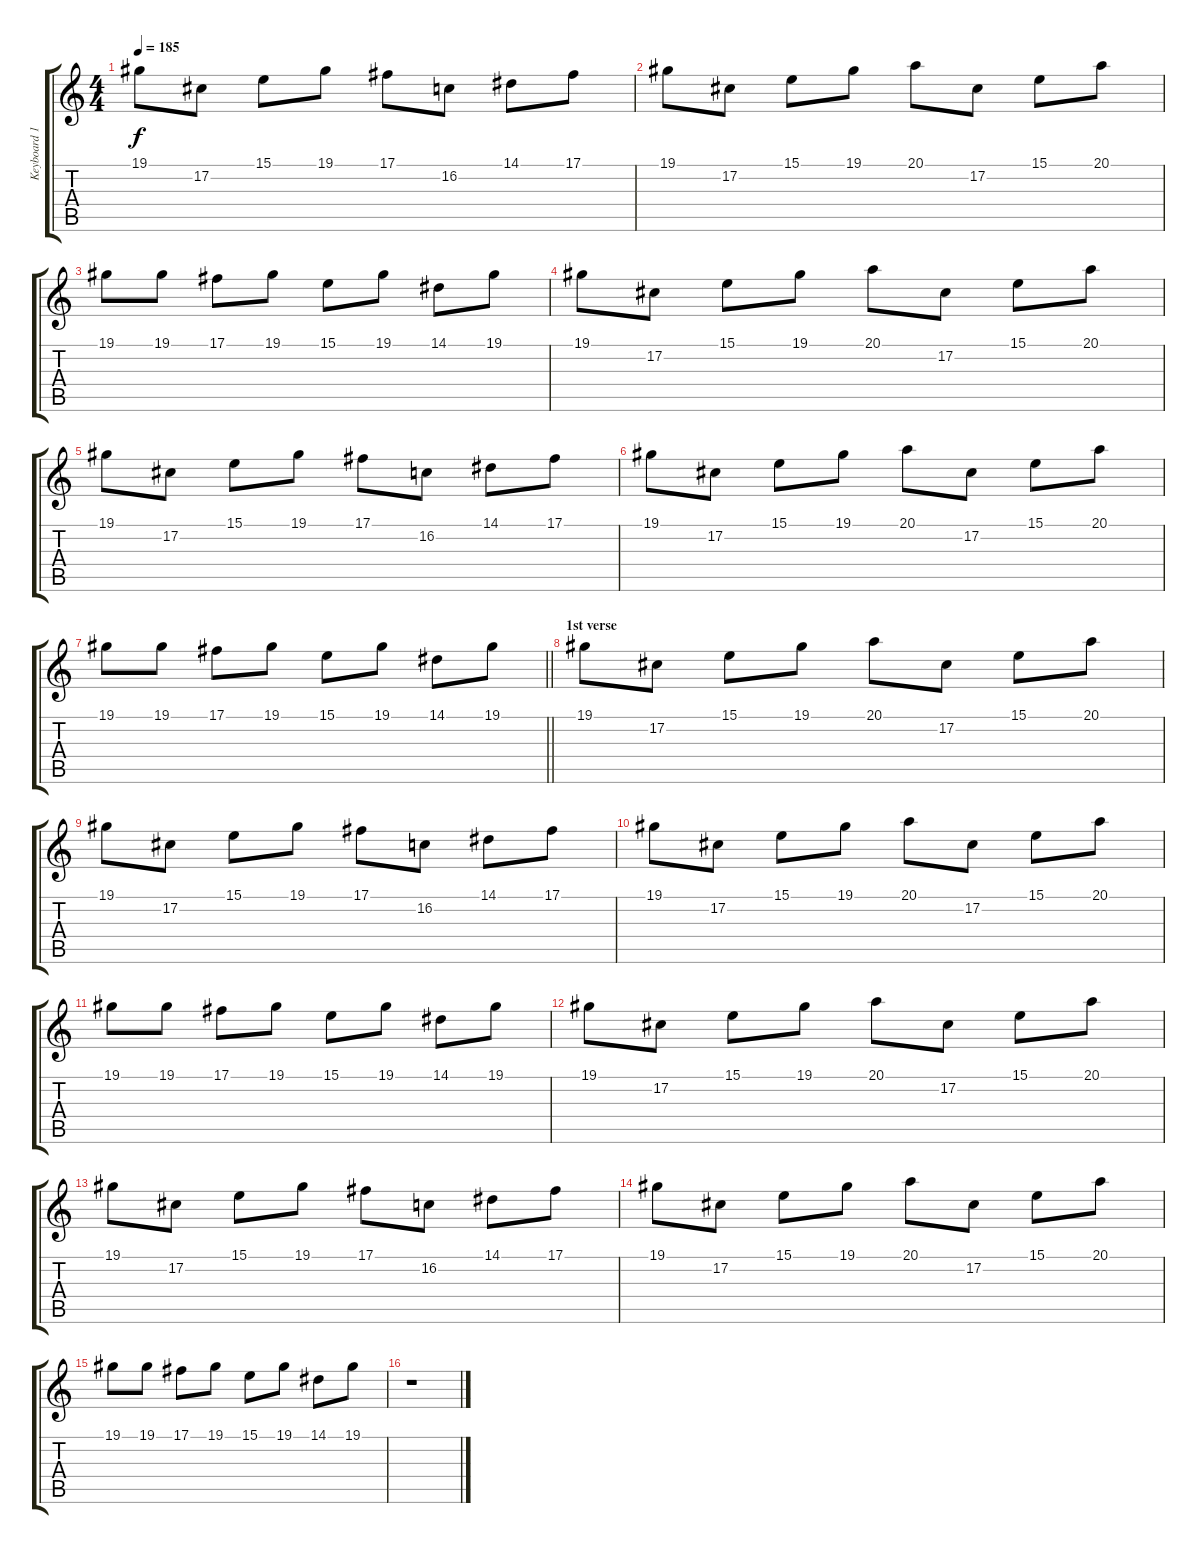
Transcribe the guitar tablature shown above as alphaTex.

\track ("Keyboard 1" "Keyboard 1") {instrument choiraahs}
\staff {score tabs}
\tuning (Db4 Ab3 E3 B2 Gb2 Db2) {hide}
\ts (4 4)
\tempo 185
\clef g2
\ks c
19.1.8{dy f volume 9 instrument pad4choir} 17.2.8 15.1.8 19.1.8 17.1.8 16.2.8 14.1.8 17.1.8 |
19.1.8{volume 9 instrument pad4choir} 17.2.8 15.1.8 19.1.8 20.1.8 17.2.8 15.1.8 20.1.8 |
19.1.8{volume 9 instrument pad4choir} 19.1.8 17.1.8 19.1.8 15.1.8 19.1.8 14.1.8 19.1.8 |
19.1.8{volume 9 instrument pad4choir} 17.2.8 15.1.8 19.1.8 20.1.8 17.2.8 15.1.8 20.1.8 |
19.1.8{volume 9 instrument pad4choir} 17.2.8 15.1.8 19.1.8 17.1.8 16.2.8 14.1.8 17.1.8 |
19.1.8{volume 9 instrument pad4choir} 17.2.8 15.1.8 19.1.8 20.1.8 17.2.8 15.1.8 20.1.8 |
\barLineRight lightlight
19.1.8{volume 9 instrument pad4choir} 19.1.8 17.1.8 19.1.8 15.1.8 19.1.8 14.1.8 19.1.8 |
\section ("" "1st verse")
19.1.8{volume 9 instrument pad4choir} 17.2.8 15.1.8 19.1.8 20.1.8 17.2.8 15.1.8 20.1.8 |
19.1.8{volume 9 instrument pad4choir} 17.2.8 15.1.8 19.1.8 17.1.8 16.2.8 14.1.8 17.1.8 |
19.1.8{volume 9 instrument pad4choir} 17.2.8 15.1.8 19.1.8 20.1.8 17.2.8 15.1.8 20.1.8 |
19.1.8{volume 9 instrument pad4choir} 19.1.8 17.1.8 19.1.8 15.1.8 19.1.8 14.1.8 19.1.8 |
19.1.8{volume 9 instrument pad4choir} 17.2.8 15.1.8 19.1.8 20.1.8 17.2.8 15.1.8 20.1.8 |
19.1.8{volume 9 instrument pad4choir} 17.2.8 15.1.8 19.1.8 17.1.8 16.2.8 14.1.8 17.1.8 |
19.1.8{volume 9 instrument pad4choir} 17.2.8 15.1.8 19.1.8 20.1.8 17.2.8 15.1.8 20.1.8 |
19.1.8{volume 9 instrument pad4choir} 19.1.8 17.1.8 19.1.8 15.1.8 19.1.8 14.1.8 19.1.8 |
r.1
